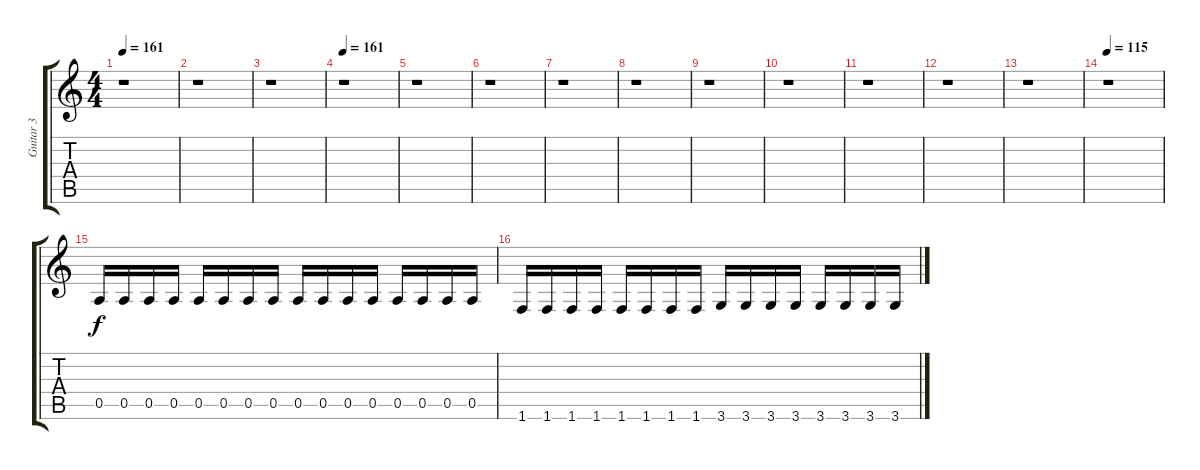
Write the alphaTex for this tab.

\track ("Guitar 3" "Guitar 3") {instrument distortionguitar}
\staff {score tabs}
\tuning (E4 B3 G3 D3 A2 E2) {hide}
\ts (4 4)
\tempo 161
\clef g2
\ks c
r.1{dy f} |
r.1 |
r.1 |
\tempo 161
r.1 |
r.1 |
r.1 |
r.1 |
r.1 |
r.1 |
r.1 |
r.1 |
r.1 |
r.1 |
\tempo 115
r.1 |
0.5.16 0.5.16 0.5.16 0.5.16 0.5.16 0.5.16 0.5.16 0.5.16 0.5.16 0.5.16 0.5.16 0.5.16 0.5.16 0.5.16 0.5.16 0.5.16 |
1.6.16 1.6.16 1.6.16 1.6.16 1.6.16 1.6.16 1.6.16 1.6.16 3.6.16 3.6.16 3.6.16 3.6.16 3.6.16 3.6.16 3.6.16 3.6.16
